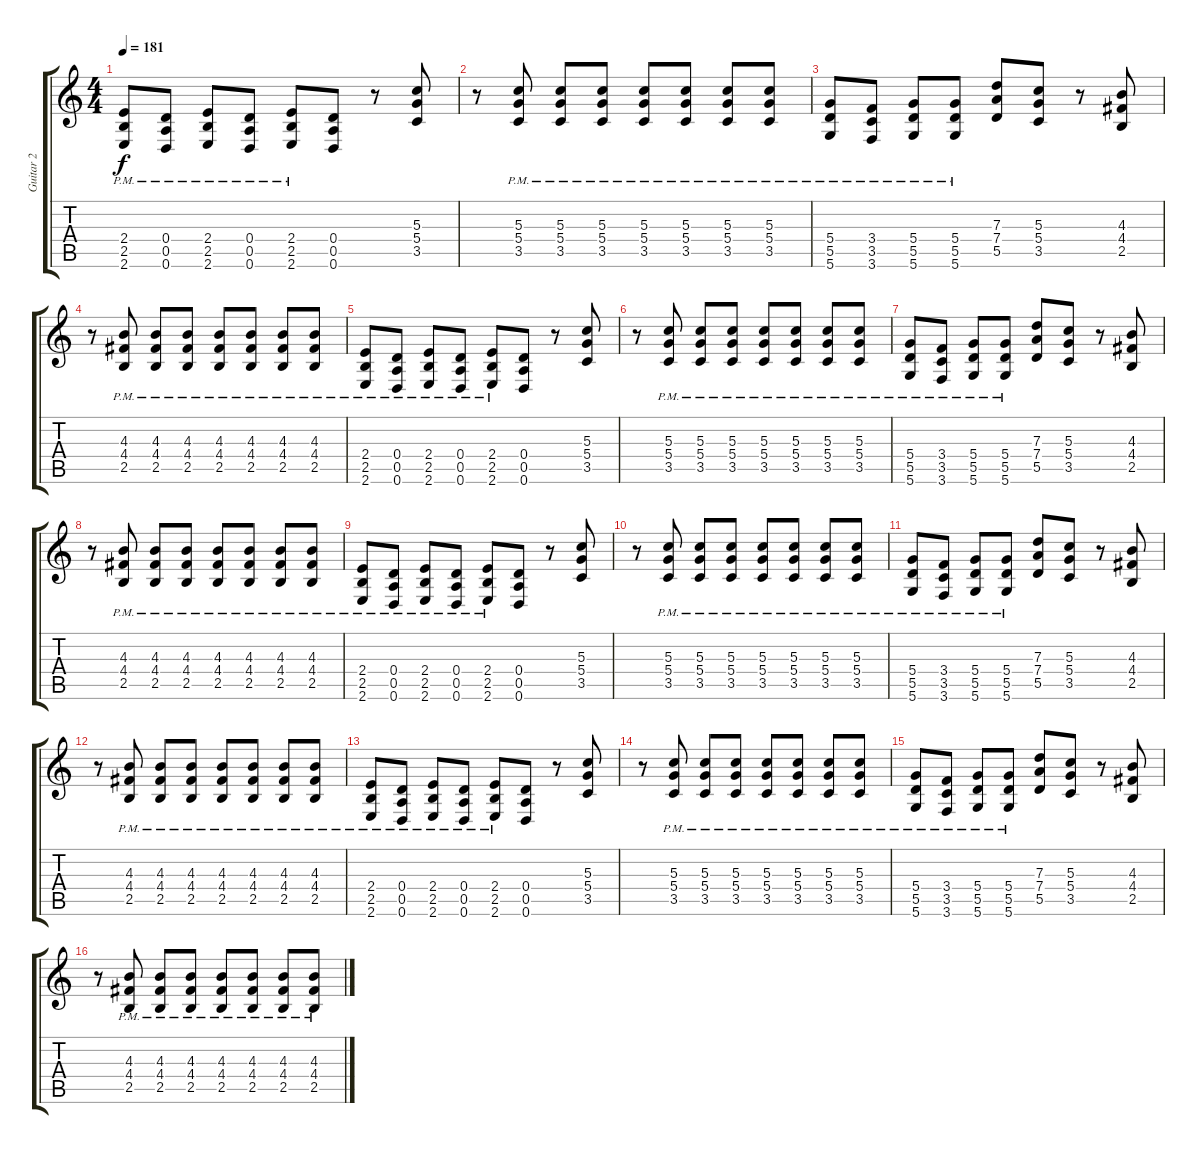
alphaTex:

\track ("Guitar 2" "Guitar 2") {instrument overdrivenguitar}
\staff {score tabs}
\tuning (E4 B3 G3 D3 A2 D2) {hide}
\ts (4 4)
\tempo 181
\clef g2
\ks c
(2.4{pm} 2.5{pm} 2.6{pm}).8{dy f} (0.4{pm} 0.5{pm} 0.6).8 (2.4{pm} 2.5{pm} 2.6{pm}).8 (0.4{pm} 0.5{pm} 0.6{pm}).8 (2.4{pm} 2.5{pm} 2.6{pm}).8 (0.4 0.5 0.6).8 r.8 (5.3 5.4 3.5).8 |
r.8 (5.3{pm} 5.4{pm} 3.5{pm}).8 (5.3{pm} 5.4{pm} 3.5{pm}).8 (5.3{pm} 5.4{pm} 3.5{pm}).8 (5.3{pm} 5.4{pm} 3.5{pm}).8 (5.3{pm} 5.4{pm} 3.5{pm}).8 (5.3{pm} 5.4{pm} 3.5{pm}).8 (5.3{pm} 5.4{pm} 3.5{pm}).8 |
(5.4{pm} 5.5{pm} 5.6{pm}).8 (3.4{pm} 3.5{pm} 3.6{pm}).8 (5.4{pm} 5.5{pm} 5.6{pm}).8 (5.4{pm} 5.5{pm} 5.6{pm}).8 (7.3 7.4 5.5).8 (5.3 5.4 3.5).8 r.8 (4.3 4.4 2.5).8 |
r.8 (4.3{pm} 4.4{pm} 2.5{pm}).8 (4.3{pm} 4.4{pm} 2.5{pm}).8 (4.3{pm} 4.4{pm} 2.5{pm}).8 (4.3{pm} 4.4{pm} 2.5{pm}).8 (4.3{pm} 4.4{pm} 2.5{pm}).8 (4.3{pm} 4.4{pm} 2.5{pm}).8 (4.3{pm} 4.4{pm} 2.5{pm}).8 |
(2.4{pm} 2.5{pm} 2.6{pm}).8 (0.4{pm} 0.5{pm} 0.6).8 (2.4{pm} 2.5{pm} 2.6{pm}).8 (0.4{pm} 0.5{pm} 0.6{pm}).8 (2.4{pm} 2.5{pm} 2.6{pm}).8 (0.4 0.5 0.6).8 r.8 (5.3 5.4 3.5).8 |
r.8 (5.3{pm} 5.4{pm} 3.5{pm}).8 (5.3{pm} 5.4{pm} 3.5{pm}).8 (5.3{pm} 5.4{pm} 3.5{pm}).8 (5.3{pm} 5.4{pm} 3.5{pm}).8 (5.3{pm} 5.4{pm} 3.5{pm}).8 (5.3{pm} 5.4{pm} 3.5{pm}).8 (5.3{pm} 5.4{pm} 3.5{pm}).8 |
(5.4{pm} 5.5{pm} 5.6{pm}).8 (3.4{pm} 3.5{pm} 3.6{pm}).8 (5.4{pm} 5.5{pm} 5.6{pm}).8 (5.4{pm} 5.5{pm} 5.6{pm}).8 (7.3 7.4 5.5).8 (5.3 5.4 3.5).8 r.8 (4.3 4.4 2.5).8 |
r.8 (4.3{pm} 4.4{pm} 2.5{pm}).8 (4.3{pm} 4.4{pm} 2.5{pm}).8 (4.3{pm} 4.4{pm} 2.5{pm}).8 (4.3{pm} 4.4{pm} 2.5{pm}).8 (4.3{pm} 4.4{pm} 2.5{pm}).8 (4.3{pm} 4.4{pm} 2.5{pm}).8 (4.3{pm} 4.4{pm} 2.5{pm}).8 |
(2.4{pm} 2.5{pm} 2.6{pm}).8 (0.4{pm} 0.5{pm} 0.6).8 (2.4{pm} 2.5{pm} 2.6{pm}).8 (0.4{pm} 0.5{pm} 0.6{pm}).8 (2.4{pm} 2.5{pm} 2.6{pm}).8 (0.4 0.5 0.6).8 r.8 (5.3 5.4 3.5).8 |
r.8 (5.3{pm} 5.4{pm} 3.5{pm}).8 (5.3{pm} 5.4{pm} 3.5{pm}).8 (5.3{pm} 5.4{pm} 3.5{pm}).8 (5.3{pm} 5.4{pm} 3.5{pm}).8 (5.3{pm} 5.4{pm} 3.5{pm}).8 (5.3{pm} 5.4{pm} 3.5{pm}).8 (5.3{pm} 5.4{pm} 3.5{pm}).8 |
(5.4{pm} 5.5{pm} 5.6{pm}).8 (3.4{pm} 3.5{pm} 3.6{pm}).8 (5.4{pm} 5.5{pm} 5.6{pm}).8 (5.4{pm} 5.5{pm} 5.6{pm}).8 (7.3 7.4 5.5).8 (5.3 5.4 3.5).8 r.8 (4.3 4.4 2.5).8 |
r.8 (4.3{pm} 4.4{pm} 2.5{pm}).8 (4.3{pm} 4.4{pm} 2.5{pm}).8 (4.3{pm} 4.4{pm} 2.5{pm}).8 (4.3{pm} 4.4{pm} 2.5{pm}).8 (4.3{pm} 4.4{pm} 2.5{pm}).8 (4.3{pm} 4.4{pm} 2.5{pm}).8 (4.3{pm} 4.4{pm} 2.5{pm}).8 |
(2.4{pm} 2.5{pm} 2.6{pm}).8 (0.4{pm} 0.5{pm} 0.6).8 (2.4{pm} 2.5{pm} 2.6{pm}).8 (0.4{pm} 0.5{pm} 0.6{pm}).8 (2.4{pm} 2.5{pm} 2.6{pm}).8 (0.4 0.5 0.6).8 r.8 (5.3 5.4 3.5).8 |
r.8 (5.3{pm} 5.4{pm} 3.5{pm}).8 (5.3{pm} 5.4{pm} 3.5{pm}).8 (5.3{pm} 5.4{pm} 3.5{pm}).8 (5.3{pm} 5.4{pm} 3.5{pm}).8 (5.3{pm} 5.4{pm} 3.5{pm}).8 (5.3{pm} 5.4{pm} 3.5{pm}).8 (5.3{pm} 5.4{pm} 3.5{pm}).8 |
(5.4{pm} 5.5{pm} 5.6{pm}).8 (3.4{pm} 3.5{pm} 3.6{pm}).8 (5.4{pm} 5.5{pm} 5.6{pm}).8 (5.4{pm} 5.5{pm} 5.6{pm}).8 (7.3 7.4 5.5).8 (5.3 5.4 3.5).8 r.8 (4.3 4.4 2.5).8 |
r.8 (4.3{pm} 4.4{pm} 2.5{pm}).8 (4.3{pm} 4.4{pm} 2.5{pm}).8 (4.3{pm} 4.4{pm} 2.5{pm}).8 (4.3{pm} 4.4{pm} 2.5{pm}).8 (4.3{pm} 4.4{pm} 2.5{pm}).8 (4.3{pm} 4.4{pm} 2.5{pm}).8 (4.3{pm} 4.4{pm} 2.5{pm}).8
